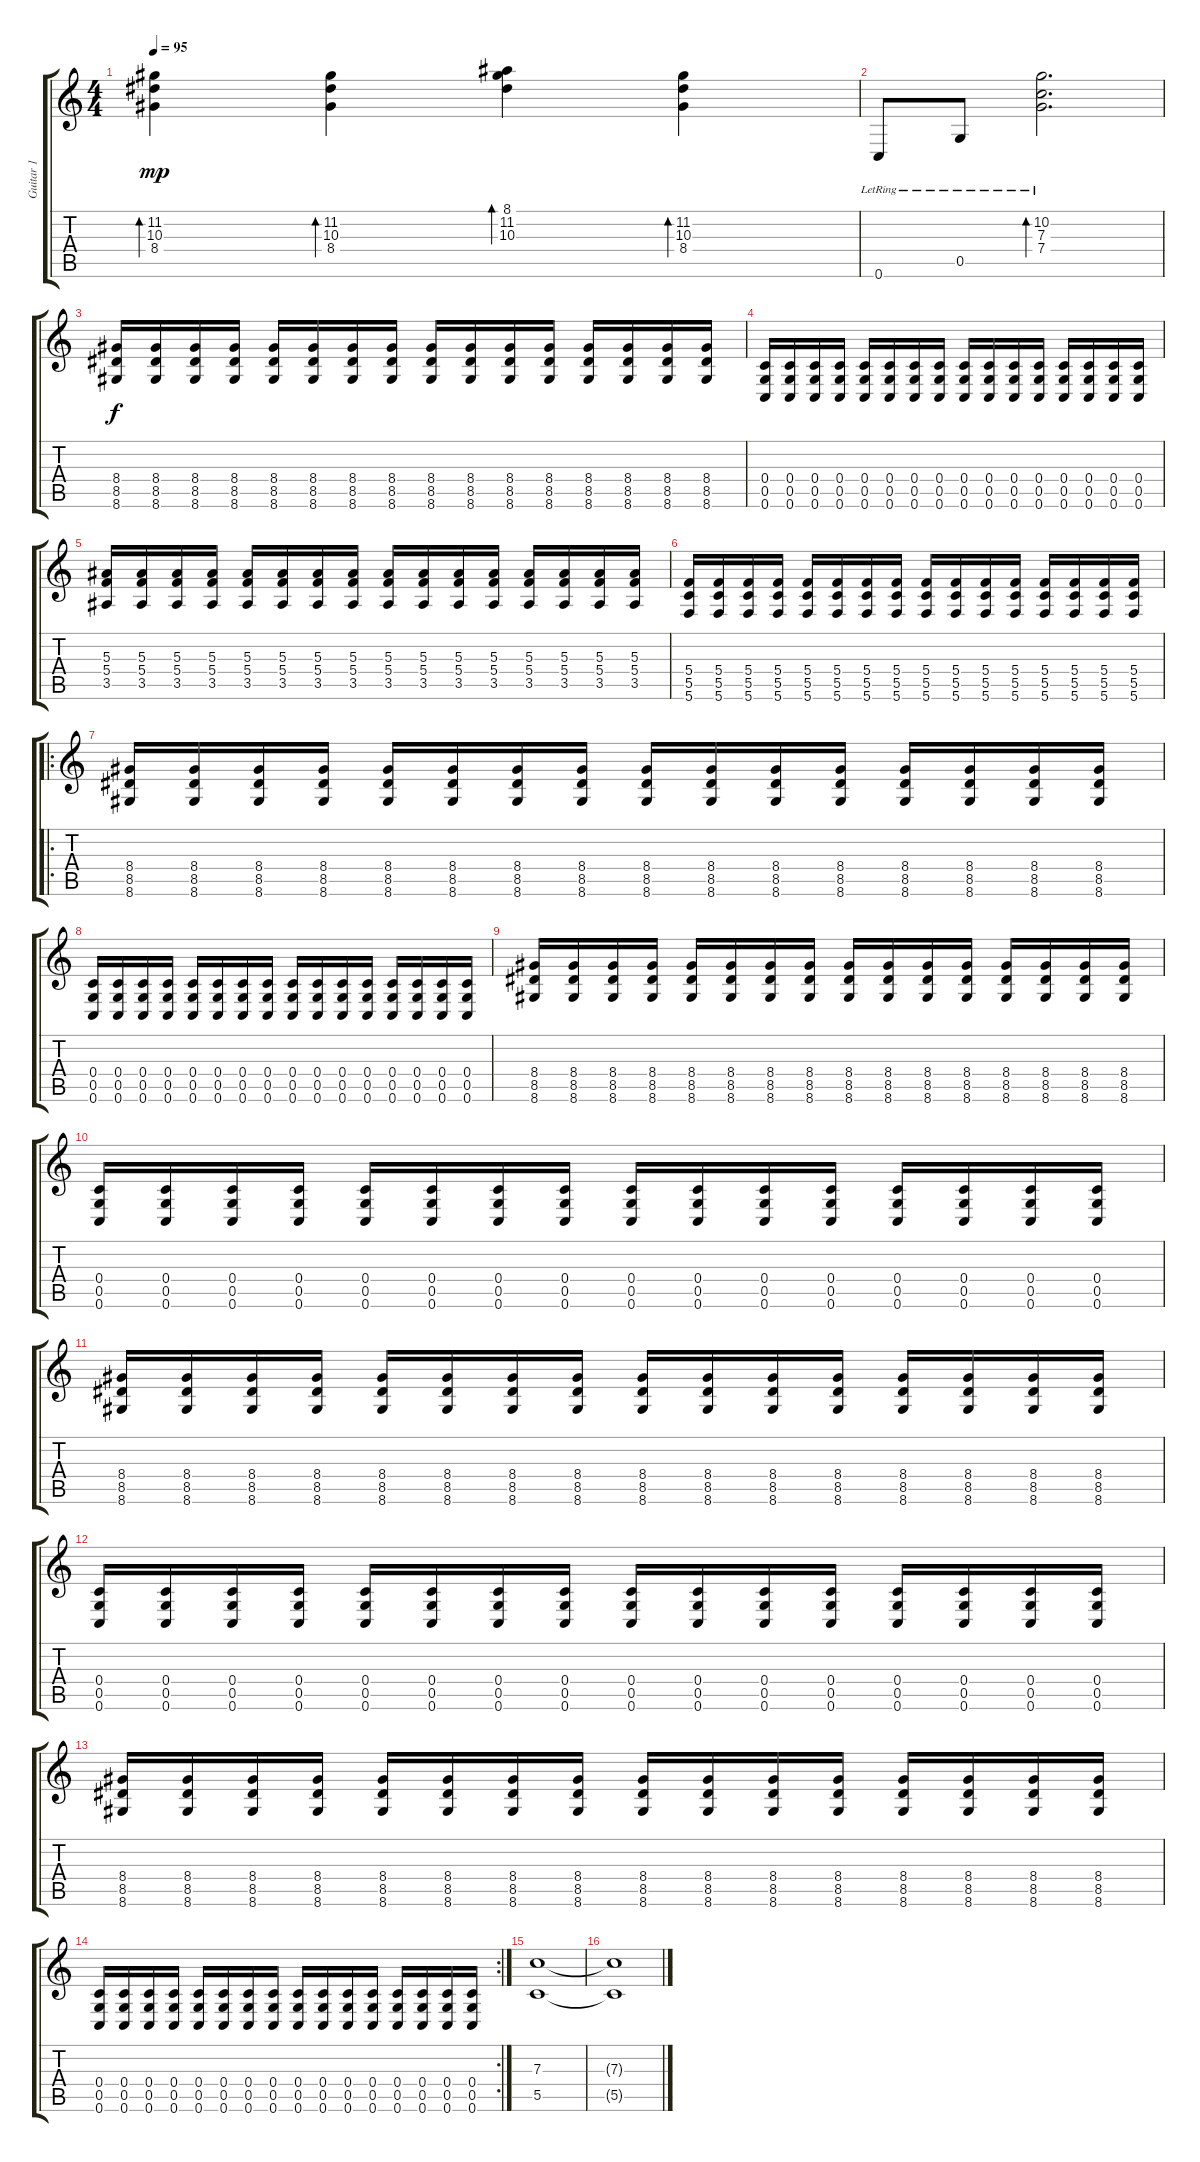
\track ("Guitar 1" "Guitar 1") {instrument distortionguitar}
\staff {score tabs}
\tuning (D4 A3 F3 C3 G2 C2) {hide}
\ts (4 4)
\tempo 95
\clef g2
\ks c
(11.2 10.3 8.4).4{bd 240 dy mp} (11.2 10.3 8.4).4{bd 240} (8.1 11.2 10.3).4{bd 240} (11.2 10.3 8.4).4{bd 240} |
0.6{lr}.8 0.5{lr}.8 (10.2 7.3 7.4{lr}).2{d bd 480} |
(8.4 8.5 8.6).16{dy f instrument distortionguitar} (8.4 8.5 8.6).16 (8.4 8.5 8.6).16 (8.4 8.5 8.6).16 (8.4 8.5 8.6).16 (8.4 8.5 8.6).16 (8.4 8.5 8.6).16 (8.4 8.5 8.6).16 (8.4 8.5 8.6).16 (8.4 8.5 8.6).16 (8.4 8.5 8.6).16 (8.4 8.5 8.6).16 (8.4 8.5 8.6).16 (8.4 8.5 8.6).16 (8.4 8.5 8.6).16 (8.4 8.5 8.6).16 |
(0.4 0.5 0.6).16 (0.4 0.5 0.6).16 (0.4 0.5 0.6).16 (0.4 0.5 0.6).16 (0.4 0.5 0.6).16 (0.4 0.5 0.6).16 (0.4 0.5 0.6).16 (0.4 0.5 0.6).16 (0.4 0.5 0.6).16 (0.4 0.5 0.6).16 (0.4 0.5 0.6).16 (0.4 0.5 0.6).16 (0.4 0.5 0.6).16 (0.4 0.5 0.6).16 (0.4 0.5 0.6).16 (0.4 0.5 0.6).16 |
(5.3 5.4 3.5).16 (5.3 5.4 3.5).16 (5.3 5.4 3.5).16 (5.3 5.4 3.5).16 (5.3 5.4 3.5).16 (5.3 5.4 3.5).16 (5.3 5.4 3.5).16 (5.3 5.4 3.5).16 (5.3 5.4 3.5).16 (5.3 5.4 3.5).16 (5.3 5.4 3.5).16 (5.3 5.4 3.5).16 (5.3 5.4 3.5).16 (5.3 5.4 3.5).16 (5.3 5.4 3.5).16 (5.3 5.4 3.5).16 |
(5.4 5.5 5.6).16 (5.4 5.5 5.6).16 (5.4 5.5 5.6).16 (5.4 5.5 5.6).16 (5.4 5.5 5.6).16 (5.4 5.5 5.6).16 (5.4 5.5 5.6).16 (5.4 5.5 5.6).16 (5.4 5.5 5.6).16 (5.4 5.5 5.6).16 (5.4 5.5 5.6).16 (5.4 5.5 5.6).16 (5.4 5.5 5.6).16 (5.4 5.5 5.6).16 (5.4 5.5 5.6).16 (5.4 5.5 5.6).16 |
\ro
(8.4 8.5 8.6).16 (8.4 8.5 8.6).16 (8.4 8.5 8.6).16 (8.4 8.5 8.6).16 (8.4 8.5 8.6).16 (8.4 8.5 8.6).16 (8.4 8.5 8.6).16 (8.4 8.5 8.6).16 (8.4 8.5 8.6).16 (8.4 8.5 8.6).16 (8.4 8.5 8.6).16 (8.4 8.5 8.6).16 (8.4 8.5 8.6).16 (8.4 8.5 8.6).16 (8.4 8.5 8.6).16 (8.4 8.5 8.6).16 |
(0.4 0.5 0.6).16 (0.4 0.5 0.6).16 (0.4 0.5 0.6).16 (0.4 0.5 0.6).16 (0.4 0.5 0.6).16 (0.4 0.5 0.6).16 (0.4 0.5 0.6).16 (0.4 0.5 0.6).16 (0.4 0.5 0.6).16 (0.4 0.5 0.6).16 (0.4 0.5 0.6).16 (0.4 0.5 0.6).16 (0.4 0.5 0.6).16 (0.4 0.5 0.6).16 (0.4 0.5 0.6).16 (0.4 0.5 0.6).16 |
(8.4 8.5 8.6).16 (8.4 8.5 8.6).16 (8.4 8.5 8.6).16 (8.4 8.5 8.6).16 (8.4 8.5 8.6).16 (8.4 8.5 8.6).16 (8.4 8.5 8.6).16 (8.4 8.5 8.6).16 (8.4 8.5 8.6).16 (8.4 8.5 8.6).16 (8.4 8.5 8.6).16 (8.4 8.5 8.6).16 (8.4 8.5 8.6).16 (8.4 8.5 8.6).16 (8.4 8.5 8.6).16 (8.4 8.5 8.6).16 |
(0.4 0.5 0.6).16 (0.4 0.5 0.6).16 (0.4 0.5 0.6).16 (0.4 0.5 0.6).16 (0.4 0.5 0.6).16 (0.4 0.5 0.6).16 (0.4 0.5 0.6).16 (0.4 0.5 0.6).16 (0.4 0.5 0.6).16 (0.4 0.5 0.6).16 (0.4 0.5 0.6).16 (0.4 0.5 0.6).16 (0.4 0.5 0.6).16 (0.4 0.5 0.6).16 (0.4 0.5 0.6).16 (0.4 0.5 0.6).16 |
(8.4 8.5 8.6).16 (8.4 8.5 8.6).16 (8.4 8.5 8.6).16 (8.4 8.5 8.6).16 (8.4 8.5 8.6).16 (8.4 8.5 8.6).16 (8.4 8.5 8.6).16 (8.4 8.5 8.6).16 (8.4 8.5 8.6).16 (8.4 8.5 8.6).16 (8.4 8.5 8.6).16 (8.4 8.5 8.6).16 (8.4 8.5 8.6).16 (8.4 8.5 8.6).16 (8.4 8.5 8.6).16 (8.4 8.5 8.6).16 |
(0.4 0.5 0.6).16 (0.4 0.5 0.6).16 (0.4 0.5 0.6).16 (0.4 0.5 0.6).16 (0.4 0.5 0.6).16 (0.4 0.5 0.6).16 (0.4 0.5 0.6).16 (0.4 0.5 0.6).16 (0.4 0.5 0.6).16 (0.4 0.5 0.6).16 (0.4 0.5 0.6).16 (0.4 0.5 0.6).16 (0.4 0.5 0.6).16 (0.4 0.5 0.6).16 (0.4 0.5 0.6).16 (0.4 0.5 0.6).16 |
(8.4 8.5 8.6).16 (8.4 8.5 8.6).16 (8.4 8.5 8.6).16 (8.4 8.5 8.6).16 (8.4 8.5 8.6).16 (8.4 8.5 8.6).16 (8.4 8.5 8.6).16 (8.4 8.5 8.6).16 (8.4 8.5 8.6).16 (8.4 8.5 8.6).16 (8.4 8.5 8.6).16 (8.4 8.5 8.6).16 (8.4 8.5 8.6).16 (8.4 8.5 8.6).16 (8.4 8.5 8.6).16 (8.4 8.5 8.6).16 |
\rc 2
(0.4 0.5 0.6).16 (0.4 0.5 0.6).16 (0.4 0.5 0.6).16 (0.4 0.5 0.6).16 (0.4 0.5 0.6).16 (0.4 0.5 0.6).16 (0.4 0.5 0.6).16 (0.4 0.5 0.6).16 (0.4 0.5 0.6).16 (0.4 0.5 0.6).16 (0.4 0.5 0.6).16 (0.4 0.5 0.6).16 (0.4 0.5 0.6).16 (0.4 0.5 0.6).16 (0.4 0.5 0.6).16 (0.4 0.5 0.6).16 |
(7.3 5.5).1 |
(7.3{t} 5.5{t}).1
